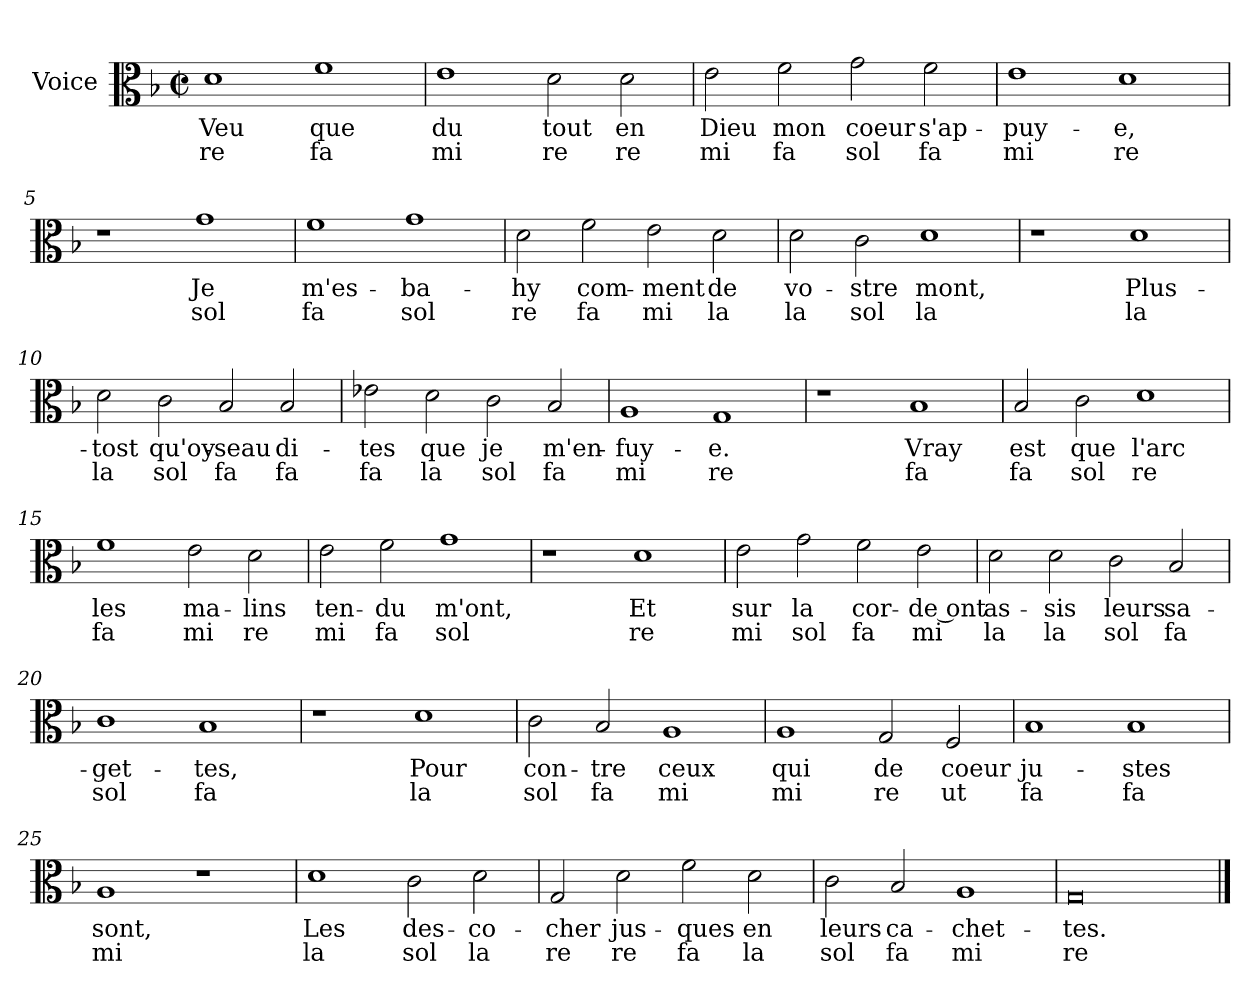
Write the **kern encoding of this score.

**kern	**text	**text
*part1	*part1	*part1
*staff1	*staff1	*staff1
*I"Voice	*	*
*I'Vo.	*	*
*clefC3	*	*
*k[b-]	*	*
*M4/2	*	*
*met(c|)	*	*
=1	=1	=1
1d	Veu	re
1f	que	fa
=2	=2	=2
1e	du	mi
2d\	tout	re
2d\	en	re
=3	=3	=3
2e\	Dieu	mi
2f\	mon	fa
2g\	coeur	sol
2f\	s'ap-	fa
=4	=4	=4
1e	-puy-	mi
1d	-e,	re
=5	=5	=5
1r	.	.
1g	Je	sol
=6	=6	=6
1f	m'es-	fa
1g	-ba-	sol
=7	=7	=7
2d\	-hy	re
2f\	com-	fa
2e\	-ment	mi
2d\	de	la
=8	=8	=8
2d\	vo-	la
2c\	-stre	sol
1d	mont,	la
=9	=9	=9
1r	.	.
1d	Plus-	la
=10	=10	=10
2d\	-tost	la
2c\	qu'oy-	sol
2B-/	-seau	fa
2B-/	di-	fa
=11	=11	=11
2e-X\	-tes	fa
2d\	que	la
2c\	je	sol
2B-/	m'en-	fa
=12	=12	=12
1A	-fuy-	mi
1G	-e.	re
=13	=13	=13
1r	.	.
1B-	Vray	fa
=14	=14	=14
2B-/	est	fa
2c\	que	sol
1d	l'arc	re
=15	=15	=15
1f	les	fa
2e\	ma-	mi
2d\	-lins	re
=16	=16	=16
2e\	ten-	mi
2f\	-du	fa
1g	m'ont,	sol
=17	=17	=17
1r	.	.
1d	Et	re
=18	=18	=18
2e\	sur	mi
2g\	la	sol
2f\	cor-	fa
2e\	-de ont	mi
=19	=19	=19
2d\	as-	la
2d\	-sis	la
2c\	leurs	sol
2B-/	sa-	fa
=20	=20	=20
1c	-get-	sol
1B-	-tes,	fa
=21	=21	=21
1r	.	.
1d	Pour	la
=22	=22	=22
2c\	con-	sol
2B-/	-tre	fa
1A	ceux	mi
=23	=23	=23
1A	qui	mi
2G/	de	re
2F/	coeur	ut
=24	=24	=24
1B-	ju-	fa
1B-	-stes	fa
=25	=25	=25
1A	sont,	mi
1r	.	.
=26	=26	=26
1d	Les	la
2c\	des-	sol
2d\	-co-	la
=27	=27	=27
2G/	-cher	re
2d\	jus-	re
2f\	-ques	fa
2d\	en	la
=28	=28	=28
2c\	leurs	sol
2B-/	ca-	fa
1A	-chet-	mi
=29	=29	=29
0G	-tes.	re
==	==	==
*-	*-	*-
